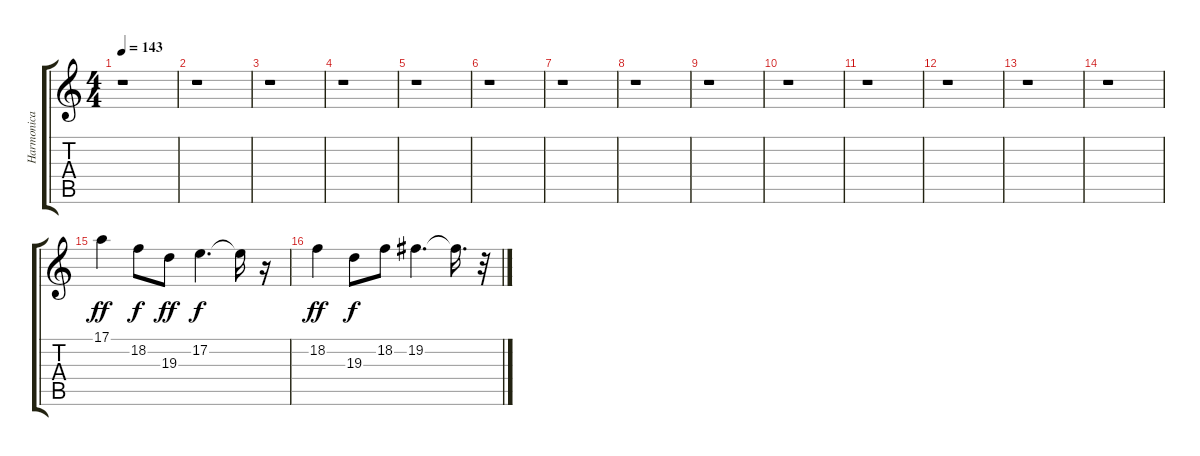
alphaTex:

\track ("Harmonica" "Harmonica") {instrument harmonica}
\staff {score tabs}
\tuning (E4 B3 G3 D3 A2 E2) {hide}
\ts (4 4)
\tempo 143
\clef g2
\ks c
r.1{dy ff} |
r.1 |
r.1 |
r.1 |
r.1 |
r.1 |
r.1 |
r.1 |
r.1 |
r.1 |
r.1 |
r.1 |
r.1 |
r.1 |
17.1.4 18.2.8{dy f} 19.3.8{dy ff} 17.2.4{d dy f} 17.2{t}.16 r.16 |
18.2.4{dy ff} 19.3.8{dy f} 18.2.8 19.2.4{d} 19.2{t}.16{d} r.32
